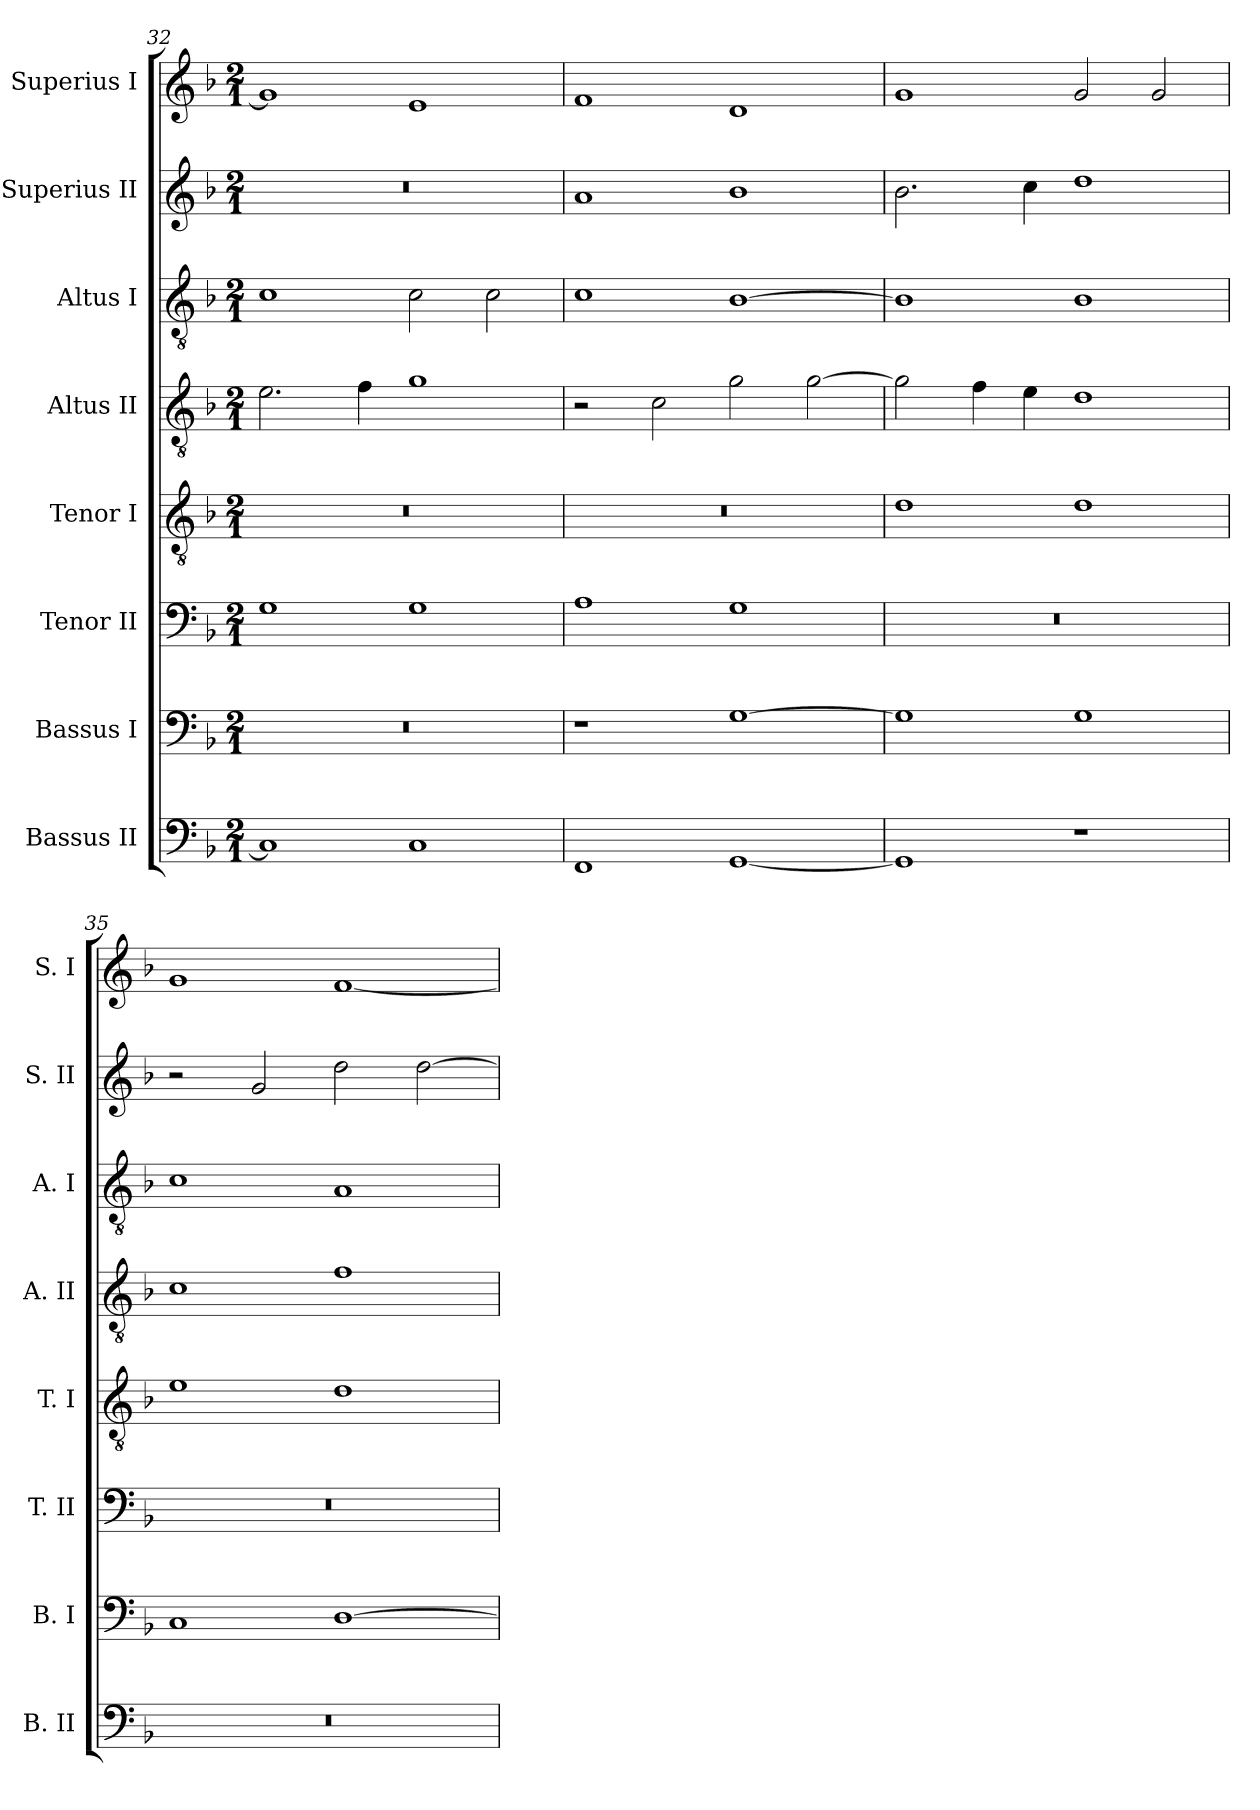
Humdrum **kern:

**kern	**kern	**kern	**kern	**kern	**kern	**kern	**kern
*part8	*part7	*part6	*part5	*part4	*part3	*part2	*part1
*staff8	*staff7	*staff6	*staff5	*staff4	*staff3	*staff2	*staff1
*I"Bassus II	*I"Bassus I	*I"Tenor II	*I"Tenor I	*I"Altus II	*I"Altus I	*I"Superius II	*I"Superius I
*I'B. II	*I'B. I	*I'T. II	*I'T. I	*I'A. II	*I'A. I	*I'S. II	*I'S. I
*clefF4	*clefF4	*clefF4	*clefGv2	*clefGv2	*clefGv2	*clefG2	*clefG2
*k[b-]	*k[b-]	*k[b-]	*k[b-]	*k[b-]	*k[b-]	*k[b-]	*k[b-]
*F:	*F:	*F:	*F:	*F:	*F:	*F:	*F:
*M2/1	*M2/1	*M2/1	*M2/1	*M2/1	*M2/1	*M2/1	*M2/1
=32	=32	=32	=32	=32	=32	=32	=32
1C]	0r	1G	0r	2.e	1c	0r	1g]
.	.	.	.	4f	.	.	.
1C	.	1G	.	1g	2c	.	1e
.	.	.	.	.	2c	.	.
=33	=33	=33	=33	=33	=33	=33	=33
1FF	1r	1A	0r	2r	1c	1a	1f
.	.	.	.	2c	.	.	.
[1GG	[1G	1G	.	2g	[1B-	1b-	1d
.	.	.	.	[2g	.	.	.
=34	=34	=34	=34	=34	=34	=34	=34
1GG]	1G]	0r	1d	2g]	1B-]	2.b-	1g
.	.	.	.	4f	.	.	.
.	.	.	.	4e	.	4cc	.
1r	1G	.	1d	1d	1B-	1dd	2g
.	.	.	.	.	.	.	2g
=35	=35	=35	=35	=35	=35	=35	=35
0r	1C	0r	1e	1c	1c	2r	1g
.	.	.	.	.	.	2g	.
.	[1D	.	1d	1f	1A	2dd	[1f
.	.	.	.	.	.	[2dd	.
=	=	=	=	=	=	=	=
*-	*-	*-	*-	*-	*-	*-	*-
